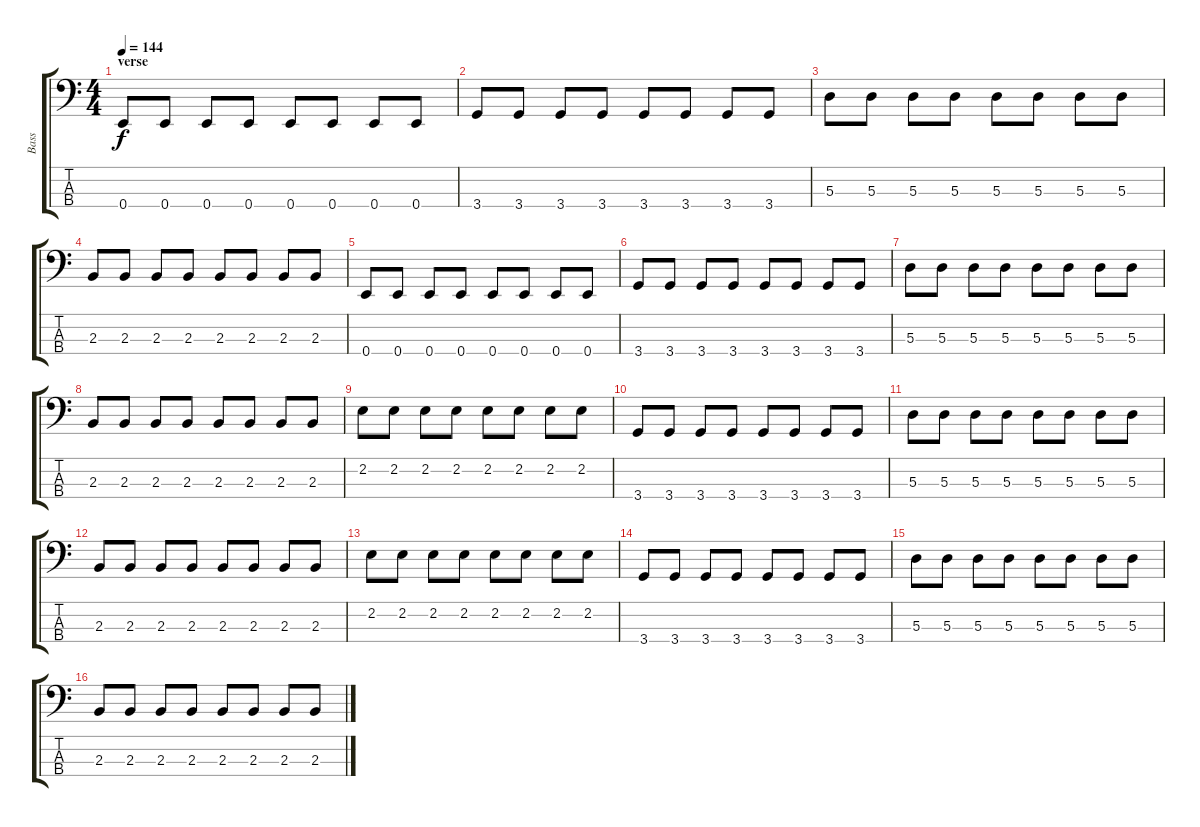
\track ("Bass" "Bass") {instrument electricbasspick}
\staff {score tabs}
\tuning (G2 D2 A1 E1) {hide}
\ts (4 4)
\section ("" "verse")
\tempo 144
\clef f4
\ks c
0.4.8{dy f} 0.4.8 0.4.8 0.4.8 0.4.8 0.4.8 0.4.8 0.4.8 |
3.4.8 3.4.8 3.4.8 3.4.8 3.4.8 3.4.8 3.4.8 3.4.8 |
5.3.8 5.3.8 5.3.8 5.3.8 5.3.8 5.3.8 5.3.8 5.3.8 |
2.3.8 2.3.8 2.3.8 2.3.8 2.3.8 2.3.8 2.3.8 2.3.8 |
0.4.8 0.4.8 0.4.8 0.4.8 0.4.8 0.4.8 0.4.8 0.4.8 |
3.4.8 3.4.8 3.4.8 3.4.8 3.4.8 3.4.8 3.4.8 3.4.8 |
5.3.8 5.3.8 5.3.8 5.3.8 5.3.8 5.3.8 5.3.8 5.3.8 |
2.3.8 2.3.8 2.3.8 2.3.8 2.3.8 2.3.8 2.3.8 2.3.8 |
2.2.8 2.2.8 2.2.8 2.2.8 2.2.8 2.2.8 2.2.8 2.2.8 |
3.4.8 3.4.8 3.4.8 3.4.8 3.4.8 3.4.8 3.4.8 3.4.8 |
5.3.8 5.3.8 5.3.8 5.3.8 5.3.8 5.3.8 5.3.8 5.3.8 |
2.3.8 2.3.8 2.3.8 2.3.8 2.3.8 2.3.8 2.3.8 2.3.8 |
2.2.8 2.2.8 2.2.8 2.2.8 2.2.8 2.2.8 2.2.8 2.2.8 |
3.4.8 3.4.8 3.4.8 3.4.8 3.4.8 3.4.8 3.4.8 3.4.8 |
5.3.8 5.3.8 5.3.8 5.3.8 5.3.8 5.3.8 5.3.8 5.3.8 |
2.3.8 2.3.8 2.3.8 2.3.8 2.3.8 2.3.8 2.3.8 2.3.8
